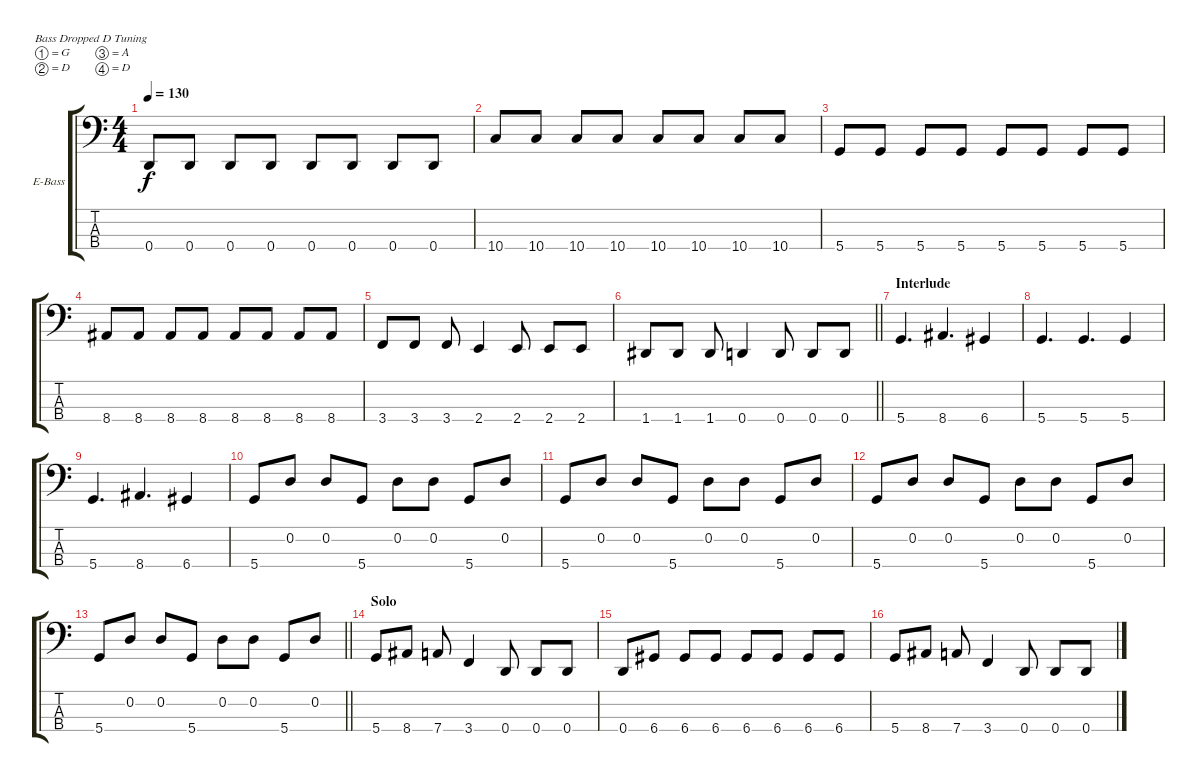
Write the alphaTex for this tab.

\bracketExtendMode groupsimilarinstruments
\firstSystemTrackNameOrientation horizontal
\otherSystemsTrackNameOrientation horizontal
\track ("Paul Gray" "E-Bass") {instrument electricbassfinger}
\staff {score tabs}
\tuning (G2 D2 A1 D1)
\ts (4 4)
\tempo 130
\clef f4
\ks c
0.4.8{dy f} 0.4.8 0.4.8 0.4.8 0.4.8 0.4.8 0.4.8 0.4.8 |
10.4.8 10.4.8 10.4.8 10.4.8 10.4.8 10.4.8 10.4.8 10.4.8 |
5.4.8 5.4.8 5.4.8 5.4.8 5.4.8 5.4.8 5.4.8 5.4.8 |
8.4.8 8.4.8 8.4.8 8.4.8 8.4.8 8.4.8 8.4.8 8.4.8 |
3.4.8 3.4.8 3.4.8 2.4.4 2.4.8 2.4.8 2.4.8 |
\barLineRight lightlight
1.4.8 1.4.8 1.4.8 0.4.4 0.4.8 0.4.8 0.4.8 |
\section ("" "Interlude")
5.4.4{d} 8.4.4{d} 6.4.4 |
5.4.4{d} 5.4.4{d} 5.4.4 |
5.4.4{d} 8.4.4{d} 6.4.4 |
5.4.8 0.2.8 0.2.8 5.4.8 0.2.8 0.2.8 5.4.8 0.2.8 |
5.4.8 0.2.8 0.2.8 5.4.8 0.2.8 0.2.8 5.4.8 0.2.8 |
5.4.8 0.2.8 0.2.8 5.4.8 0.2.8 0.2.8 5.4.8 0.2.8 |
\barLineRight lightlight
5.4.8 0.2.8 0.2.8 5.4.8 0.2.8 0.2.8 5.4.8 0.2.8 |
\section ("" "Solo")
5.4.8 8.4.8 7.4.8 3.4.4 0.4.8 0.4.8 0.4.8 |
0.4.8 6.4.8 6.4.8 6.4.8 6.4.8 6.4.8 6.4.8 6.4.8 |
5.4.8 8.4.8 7.4.8 3.4.4 0.4.8 0.4.8 0.4.8
